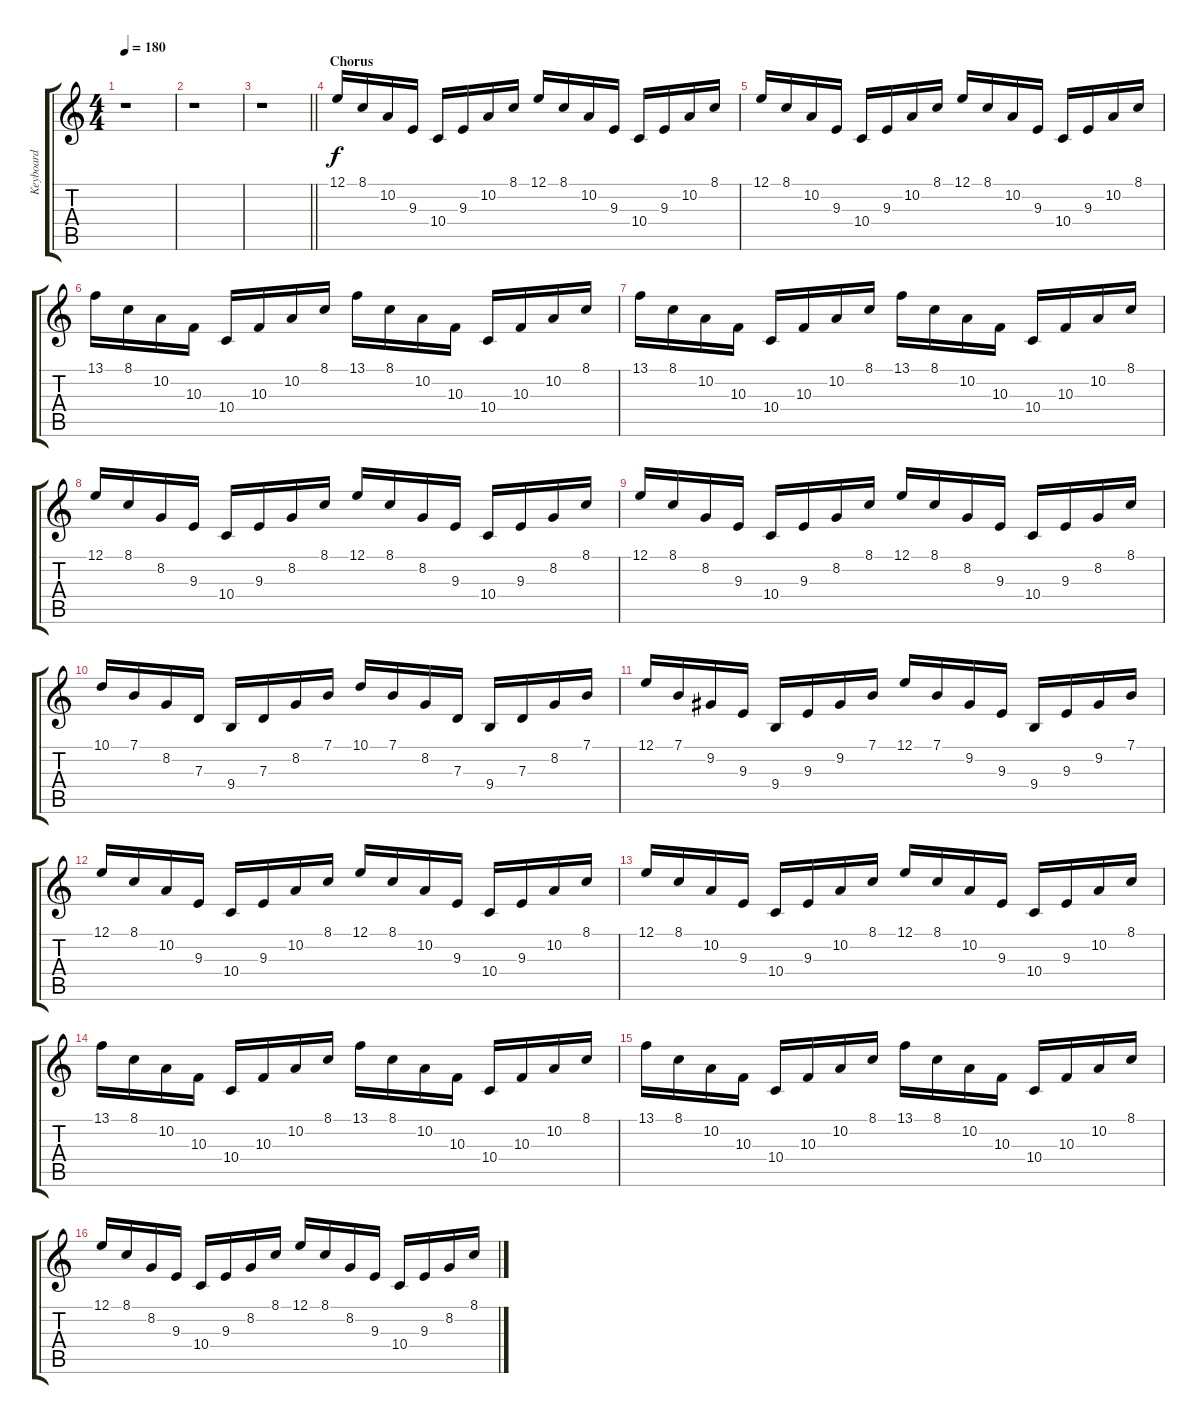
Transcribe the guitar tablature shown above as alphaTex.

\track ("Keyboard " "Keyboard ") {instrument lead2sawtooth}
\staff {score tabs}
\tuning (E4 B3 G3 D3 A2 E2) {hide}
\ts (4 4)
\tempo 180
\clef g2
\ks c
r.1{dy f} |
r.1 |
\barLineRight lightlight
r.1 |
\section ("" "Chorus")
12.1.16{instrument lead2sawtooth} 8.1.16 10.2.16 9.3.16 10.4.16 9.3.16 10.2.16 8.1.16 12.1.16 8.1.16 10.2.16 9.3.16 10.4.16 9.3.16 10.2.16 8.1.16 |
12.1.16 8.1.16 10.2.16 9.3.16 10.4.16 9.3.16 10.2.16 8.1.16 12.1.16 8.1.16 10.2.16 9.3.16 10.4.16 9.3.16 10.2.16 8.1.16 |
13.1.16 8.1.16 10.2.16 10.3.16 10.4.16 10.3.16 10.2.16 8.1.16 13.1.16 8.1.16 10.2.16 10.3.16 10.4.16 10.3.16 10.2.16 8.1.16 |
13.1.16 8.1.16 10.2.16 10.3.16 10.4.16 10.3.16 10.2.16 8.1.16 13.1.16 8.1.16 10.2.16 10.3.16 10.4.16 10.3.16 10.2.16 8.1.16 |
12.1.16 8.1.16 8.2.16 9.3.16 10.4.16 9.3.16 8.2.16 8.1.16 12.1.16 8.1.16 8.2.16 9.3.16 10.4.16 9.3.16 8.2.16 8.1.16 |
12.1.16 8.1.16 8.2.16 9.3.16 10.4.16 9.3.16 8.2.16 8.1.16 12.1.16 8.1.16 8.2.16 9.3.16 10.4.16 9.3.16 8.2.16 8.1.16 |
10.1.16 7.1.16 8.2.16 7.3.16 9.4.16 7.3.16 8.2.16 7.1.16 10.1.16 7.1.16 8.2.16 7.3.16 9.4.16 7.3.16 8.2.16 7.1.16 |
12.1.16 7.1.16 9.2.16 9.3.16 9.4.16 9.3.16 9.2.16 7.1.16 12.1.16 7.1.16 9.2.16 9.3.16 9.4.16 9.3.16 9.2.16 7.1.16 |
12.1.16 8.1.16 10.2.16 9.3.16 10.4.16 9.3.16 10.2.16 8.1.16 12.1.16 8.1.16 10.2.16 9.3.16 10.4.16 9.3.16 10.2.16 8.1.16 |
12.1.16 8.1.16 10.2.16 9.3.16 10.4.16 9.3.16 10.2.16 8.1.16 12.1.16 8.1.16 10.2.16 9.3.16 10.4.16 9.3.16 10.2.16 8.1.16 |
13.1.16 8.1.16 10.2.16 10.3.16 10.4.16 10.3.16 10.2.16 8.1.16 13.1.16 8.1.16 10.2.16 10.3.16 10.4.16 10.3.16 10.2.16 8.1.16 |
13.1.16 8.1.16 10.2.16 10.3.16 10.4.16 10.3.16 10.2.16 8.1.16 13.1.16 8.1.16 10.2.16 10.3.16 10.4.16 10.3.16 10.2.16 8.1.16 |
12.1.16 8.1.16 8.2.16 9.3.16 10.4.16 9.3.16 8.2.16 8.1.16 12.1.16 8.1.16 8.2.16 9.3.16 10.4.16 9.3.16 8.2.16 8.1.16
